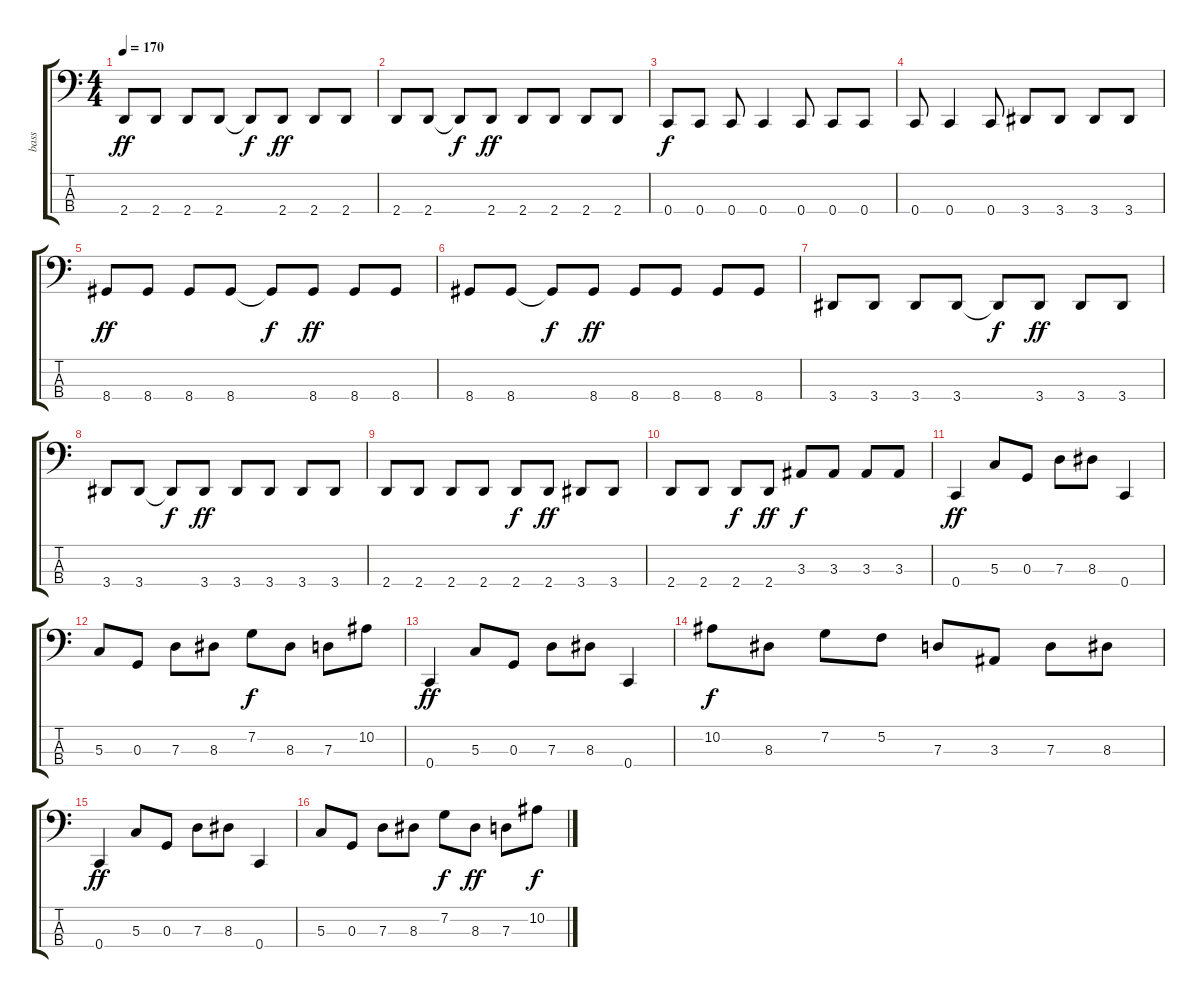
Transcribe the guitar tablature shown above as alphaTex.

\track ("bass" "bass") {instrument electricbasspick}
\staff {score tabs}
\tuning (F2 C2 G1 C1) {hide}
\ts (4 4)
\tempo 170
\clef f4
\ks c
2.4.8{dy ff} 2.4.8 2.4.8 2.4.8 2.4{t}.8{dy f} 2.4.8{dy ff} 2.4.8 2.4.8 |
2.4.8 2.4.8 2.4{t}.8{dy f} 2.4.8{dy ff} 2.4.8 2.4.8 2.4.8 2.4.8 |
0.4.8{dy f} 0.4.8 0.4.8 0.4.4 0.4.8 0.4.8 0.4.8 |
0.4.8 0.4.4 0.4.8 3.4.8 3.4.8 3.4.8 3.4.8 |
8.4.8{dy ff} 8.4.8 8.4.8 8.4.8 8.4{t}.8{dy f} 8.4.8{dy ff} 8.4.8 8.4.8 |
8.4.8 8.4.8 8.4{t}.8{dy f} 8.4.8{dy ff} 8.4.8 8.4.8 8.4.8 8.4.8 |
3.4.8 3.4.8 3.4.8 3.4.8 3.4{t}.8{dy f} 3.4.8{dy ff} 3.4.8 3.4.8 |
3.4.8 3.4.8 3.4{t}.8{dy f} 3.4.8{dy ff} 3.4.8 3.4.8 3.4.8 3.4.8 |
2.4.8 2.4.8 2.4.8 2.4.8 2.4.8{dy f} 2.4.8{dy ff} 3.4.8 3.4.8 |
2.4.8 2.4.8 2.4.8{dy f} 2.4.8{dy ff} 3.3.8{dy f} 3.3.8 3.3.8 3.3.8 |
0.4.4{dy ff} 5.3.8 0.3.8 7.3.8 8.3.8 0.4.4 |
5.3.8 0.3.8 7.3.8 8.3.8 7.2.8{dy f} 8.3.8 7.3.8 10.2.8 |
0.4.4{dy ff} 5.3.8 0.3.8 7.3.8 8.3.8 0.4.4 |
10.2.8{dy f} 8.3.8 7.2.8 5.2.8 7.3.8 3.3.8 7.3.8 8.3.8 |
0.4.4{dy ff} 5.3.8 0.3.8 7.3.8 8.3.8 0.4.4 |
5.3.8 0.3.8 7.3.8 8.3.8 7.2.8{dy f} 8.3.8{dy ff} 7.3.8 10.2.8{dy f}
